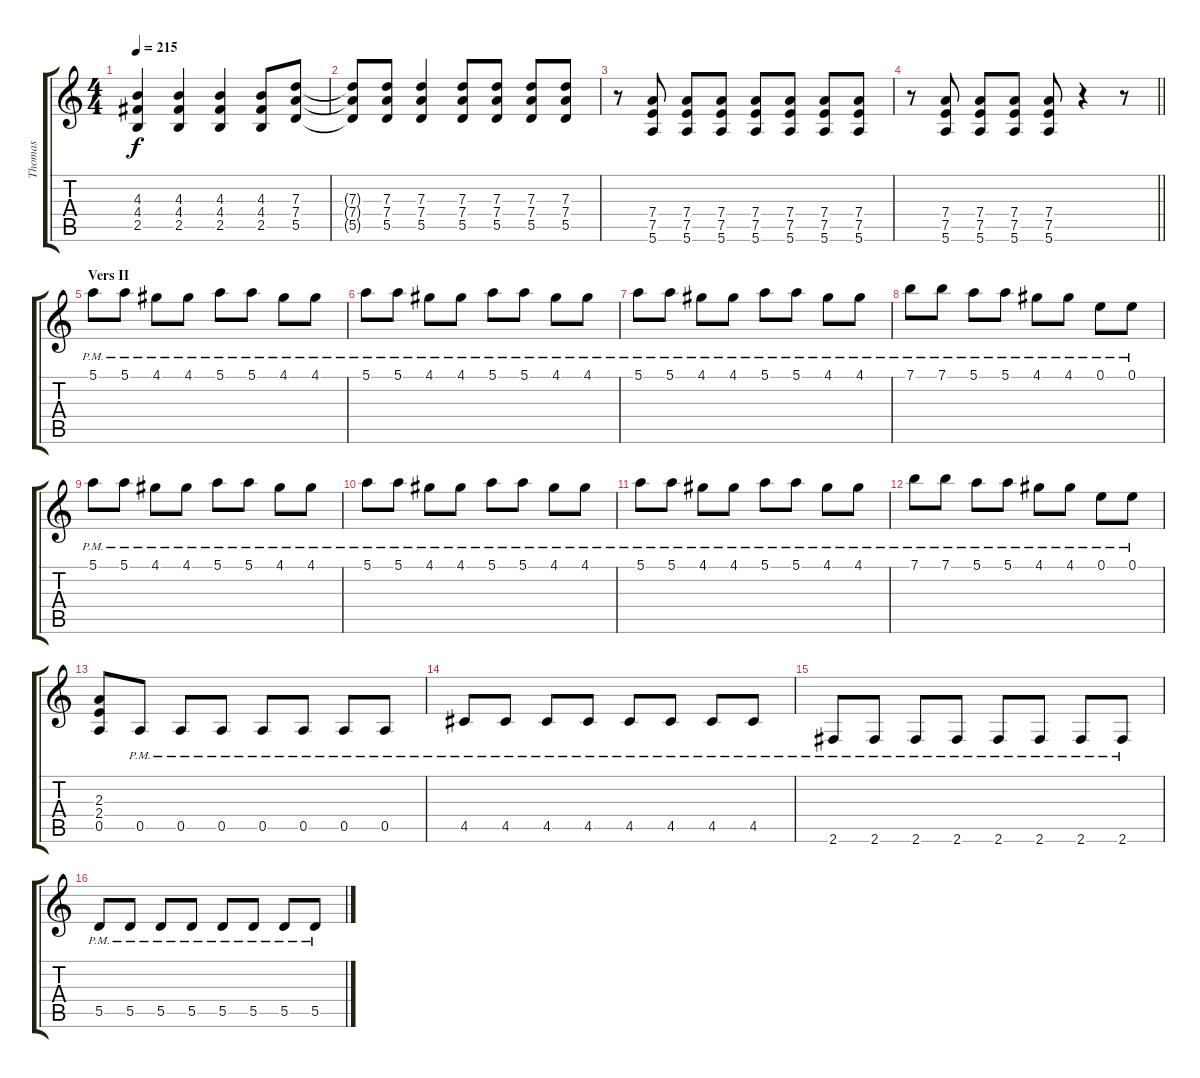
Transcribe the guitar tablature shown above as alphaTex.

\track ("Thomas" "Thomas") {instrument overdrivenguitar}
\staff {score tabs}
\tuning (E4 B3 G3 D3 A2 E2) {hide}
\ts (4 4)
\tempo 215
\clef g2
\ks c
(4.3 4.4 2.5).4{dy f} (4.3 4.4 2.5).4 (4.3 4.4 2.5).4 (4.3 4.4 2.5).8 (7.3 7.4 5.5).8 |
(7.3{t} 7.4{t} 5.5{t}).8 (7.3 7.4 5.5).8 (7.3 7.4 5.5).4 (7.3 7.4 5.5).8 (7.3 7.4 5.5).8 (7.3 7.4 5.5).8 (7.3 7.4 5.5).8 |
r.8 (7.4 7.5 5.6).8 (7.4 7.5 5.6).8 (7.4 7.5 5.6).8 (7.4 7.5 5.6).8 (7.4 7.5 5.6).8 (7.4 7.5 5.6).8 (7.4 7.5 5.6).8 |
\barLineRight lightlight
r.8 (7.4 7.5 5.6).8 (7.4 7.5 5.6).8 (7.4 7.5 5.6).8 (7.4 7.5 5.6).8 r.4 r.8 |
\section ("" "Vers II")
5.1{pm}.8 5.1{pm}.8 4.1{pm}.8 4.1{pm}.8 5.1{pm}.8 5.1{pm}.8 4.1{pm}.8 4.1{pm}.8 |
5.1{pm}.8 5.1{pm}.8 4.1{pm}.8 4.1{pm}.8 5.1{pm}.8 5.1{pm}.8 4.1{pm}.8 4.1{pm}.8 |
5.1{pm}.8 5.1{pm}.8 4.1{pm}.8 4.1{pm}.8 5.1{pm}.8 5.1{pm}.8 4.1{pm}.8 4.1{pm}.8 |
7.1{pm}.8 7.1{pm}.8 5.1{pm}.8 5.1{pm}.8 4.1{pm}.8 4.1{pm}.8 0.1{pm}.8 0.1{pm}.8 |
5.1{pm}.8 5.1{pm}.8 4.1{pm}.8 4.1{pm}.8 5.1{pm}.8 5.1{pm}.8 4.1{pm}.8 4.1{pm}.8 |
5.1{pm}.8 5.1{pm}.8 4.1{pm}.8 4.1{pm}.8 5.1{pm}.8 5.1{pm}.8 4.1{pm}.8 4.1{pm}.8 |
5.1{pm}.8 5.1{pm}.8 4.1{pm}.8 4.1{pm}.8 5.1{pm}.8 5.1{pm}.8 4.1{pm}.8 4.1{pm}.8 |
7.1{pm}.8 7.1{pm}.8 5.1{pm}.8 5.1{pm}.8 4.1{pm}.8 4.1{pm}.8 0.1{pm}.8 0.1{pm}.8 |
(2.3 2.4 0.5).8 0.5{pm}.8 0.5{pm}.8 0.5{pm}.8 0.5{pm}.8 0.5{pm}.8 0.5{pm}.8 0.5{pm}.8 |
4.5{pm}.8 4.5{pm}.8 4.5{pm}.8 4.5{pm}.8 4.5{pm}.8 4.5{pm}.8 4.5{pm}.8 4.5{pm}.8 |
2.6{pm}.8 2.6{pm}.8 2.6{pm}.8 2.6{pm}.8 2.6{pm}.8 2.6{pm}.8 2.6{pm}.8 2.6{pm}.8 |
5.5{pm}.8 5.5{pm}.8 5.5{pm}.8 5.5{pm}.8 5.5{pm}.8 5.5{pm}.8 5.5{pm}.8 5.5{pm}.8
